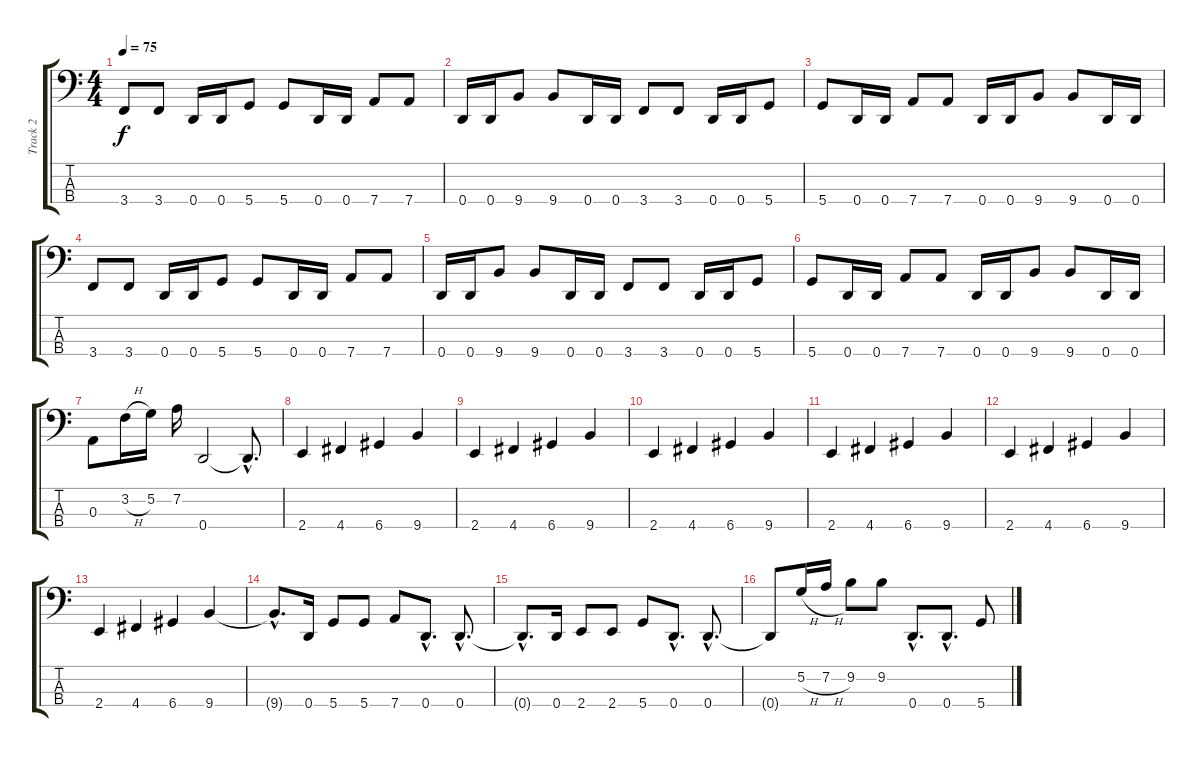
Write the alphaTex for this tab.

\track ("Track 2" "Track 2") {instrument slapbass1}
\staff {score tabs}
\tuning (G2 D2 A1 D1) {hide}
\ts (4 4)
\tempo 75
\clef f4
\ks c
3.4.8{dy f instrument slapbass1} 3.4.8 0.4.16 0.4.16 5.4.8 5.4.8 0.4.16 0.4.16 7.4.8 7.4.8 |
0.4.16 0.4.16 9.4.8 9.4.8 0.4.16 0.4.16 3.4.8 3.4.8 0.4.16 0.4.16 5.4.8 |
5.4.8 0.4.16 0.4.16 7.4.8 7.4.8 0.4.16 0.4.16 9.4.8 9.4.8 0.4.16 0.4.16 |
3.4.8 3.4.8 0.4.16 0.4.16 5.4.8 5.4.8 0.4.16 0.4.16 7.4.8 7.4.8 |
0.4.16 0.4.16 9.4.8 9.4.8 0.4.16 0.4.16 3.4.8 3.4.8 0.4.16 0.4.16 5.4.8 |
5.4.8 0.4.16 0.4.16 7.4.8 7.4.8 0.4.16 0.4.16 9.4.8 9.4.8 0.4.16 0.4.16 |
0.3.8 3.2{h}.16 5.2.16 7.2.16 0.4.2 0.4{hac t}.8{d} |
2.4.4 4.4.4 6.4.4 9.4.4 |
2.4.4 4.4.4 6.4.4 9.4.4 |
2.4.4 4.4.4 6.4.4 9.4.4 |
2.4.4 4.4.4 6.4.4 9.4.4 |
2.4.4 4.4.4 6.4.4 9.4.4 |
2.4.4 4.4.4 6.4.4 9.4.4 |
9.4{hac t}.8{d} 0.4.16 5.4.8 5.4.8 7.4.8 0.4{hac}.8{d} 0.4{hac}.8{d} |
0.4{hac t}.8{d} 0.4.16 2.4.8 2.4.8 5.4.8 0.4{hac}.8{d} 0.4{hac}.8{d} |
0.4{t}.8 5.2{h}.16 7.2{h}.16 9.2.8 9.2.8 0.4{hac}.8{d} 0.4{hac}.8{d} 5.4.8
